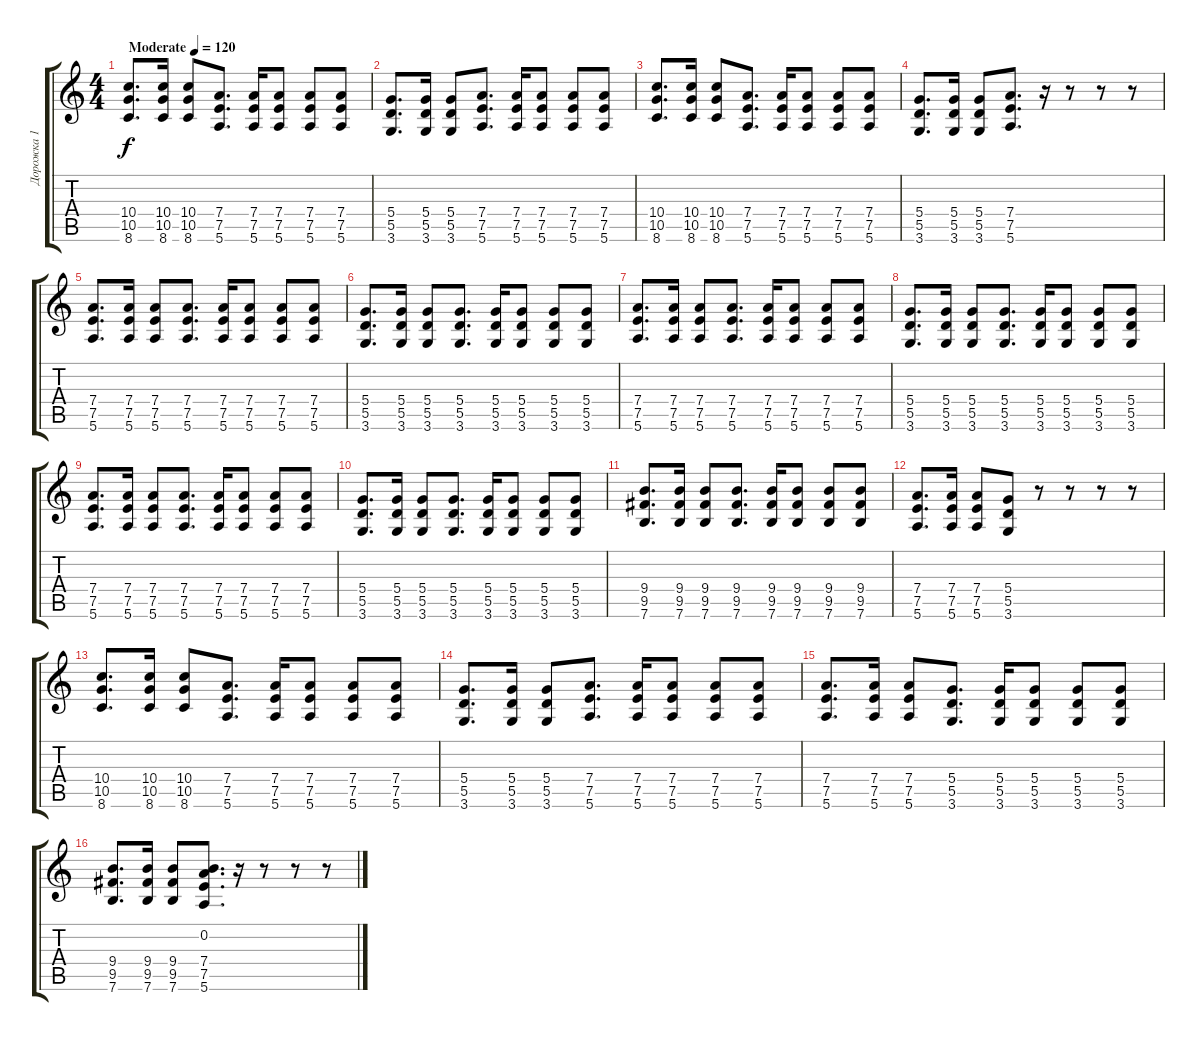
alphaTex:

\track ("Дорожка 1" "Дорожка 1") {instrument acousticguitarsteel}
\staff {score tabs}
\tuning (E4 B3 G3 D3 A2 E2) {hide}
\ts (4 4)
\tempo (120 "Moderate")
\clef g2
\ks c
(10.4 10.5 8.6).8{d dy f instrument acousticguitarsteel} (10.4 10.5 8.6).16 (10.4 10.5 8.6).8 (7.4 7.5 5.6).8{d} (7.4 7.5 5.6).16 (7.4 7.5 5.6).8 (7.4 7.5 5.6).8 (7.4 7.5 5.6).8 |
(5.4 5.5 3.6).8{d} (5.4 5.5 3.6).16 (5.4 5.5 3.6).8 (7.4 7.5 5.6).8{d} (7.4 7.5 5.6).16 (7.4 7.5 5.6).8 (7.4 7.5 5.6).8 (7.4 7.5 5.6).8 |
(10.4 10.5 8.6).8{d} (10.4 10.5 8.6).16 (10.4 10.5 8.6).8 (7.4 7.5 5.6).8{d} (7.4 7.5 5.6).16 (7.4 7.5 5.6).8 (7.4 7.5 5.6).8 (7.4 7.5 5.6).8 |
(5.4 5.5 3.6).8{d} (5.4 5.5 3.6).16 (5.4 5.5 3.6).8 (7.4 7.5 5.6).8{d} r.16 r.8 r.8 r.8 |
(7.4 7.5 5.6).8{d} (7.4 7.5 5.6).16 (7.4 7.5 5.6).8 (7.4 7.5 5.6).8{d} (7.4 7.5 5.6).16 (7.4 7.5 5.6).8 (7.4 7.5 5.6).8 (7.4 7.5 5.6).8 |
(5.4 5.5 3.6).8{d} (5.4 5.5 3.6).16 (5.4 5.5 3.6).8 (5.4 5.5 3.6).8{d} (5.4 5.5 3.6).16 (5.4 5.5 3.6).8 (5.4 5.5 3.6).8 (5.4 5.5 3.6).8 |
(7.4 7.5 5.6).8{d} (7.4 7.5 5.6).16 (7.4 7.5 5.6).8 (7.4 7.5 5.6).8{d} (7.4 7.5 5.6).16 (7.4 7.5 5.6).8 (7.4 7.5 5.6).8 (7.4 7.5 5.6).8 |
(5.4 5.5 3.6).8{d} (5.4 5.5 3.6).16 (5.4 5.5 3.6).8 (5.4 5.5 3.6).8{d} (5.4 5.5 3.6).16 (5.4 5.5 3.6).8 (5.4 5.5 3.6).8 (5.4 5.5 3.6).8 |
(7.4 7.5 5.6).8{d} (7.4 7.5 5.6).16 (7.4 7.5 5.6).8 (7.4 7.5 5.6).8{d} (7.4 7.5 5.6).16 (7.4 7.5 5.6).8 (7.4 7.5 5.6).8 (7.4 7.5 5.6).8 |
(5.4 5.5 3.6).8{d} (5.4 5.5 3.6).16 (5.4 5.5 3.6).8 (5.4 5.5 3.6).8{d} (5.4 5.5 3.6).16 (5.4 5.5 3.6).8 (5.4 5.5 3.6).8 (5.4 5.5 3.6).8 |
(9.4 9.5 7.6).8{d} (9.4 9.5 7.6).16 (9.4 9.5 7.6).8 (9.4 9.5 7.6).8{d} (9.4 9.5 7.6).16 (9.4 9.5 7.6).8 (9.4 9.5 7.6).8 (9.4 9.5 7.6).8 |
(7.4 7.5 5.6).8{d} (7.4 7.5 5.6).16 (7.4 7.5 5.6).8 (5.4 5.5 3.6).8 r.8 r.8 r.8 r.8 |
(10.4 10.5 8.6).8{d} (10.4 10.5 8.6).16 (10.4 10.5 8.6).8 (7.4 7.5 5.6).8{d} (7.4 7.5 5.6).16 (7.4 7.5 5.6).8 (7.4 7.5 5.6).8 (7.4 7.5 5.6).8 |
(5.4 5.5 3.6).8{d} (5.4 5.5 3.6).16 (5.4 5.5 3.6).8 (7.4 7.5 5.6).8{d} (7.4 7.5 5.6).16 (7.4 7.5 5.6).8 (7.4 7.5 5.6).8 (7.4 7.5 5.6).8 |
(7.4 7.5 5.6).8{d} (7.4 7.5 5.6).16 (7.4 7.5 5.6).8 (5.4 5.5 3.6).8{d} (5.4 5.5 3.6).16 (5.4 5.5 3.6).8 (5.4 5.5 3.6).8 (5.4 5.5 3.6).8 |
(9.4 9.5 7.6).8{d} (9.4 9.5 7.6).16 (9.4 9.5 7.6).8 (0.2 7.4 7.5 5.6).8{d} r.16 r.8 r.8 r.8
